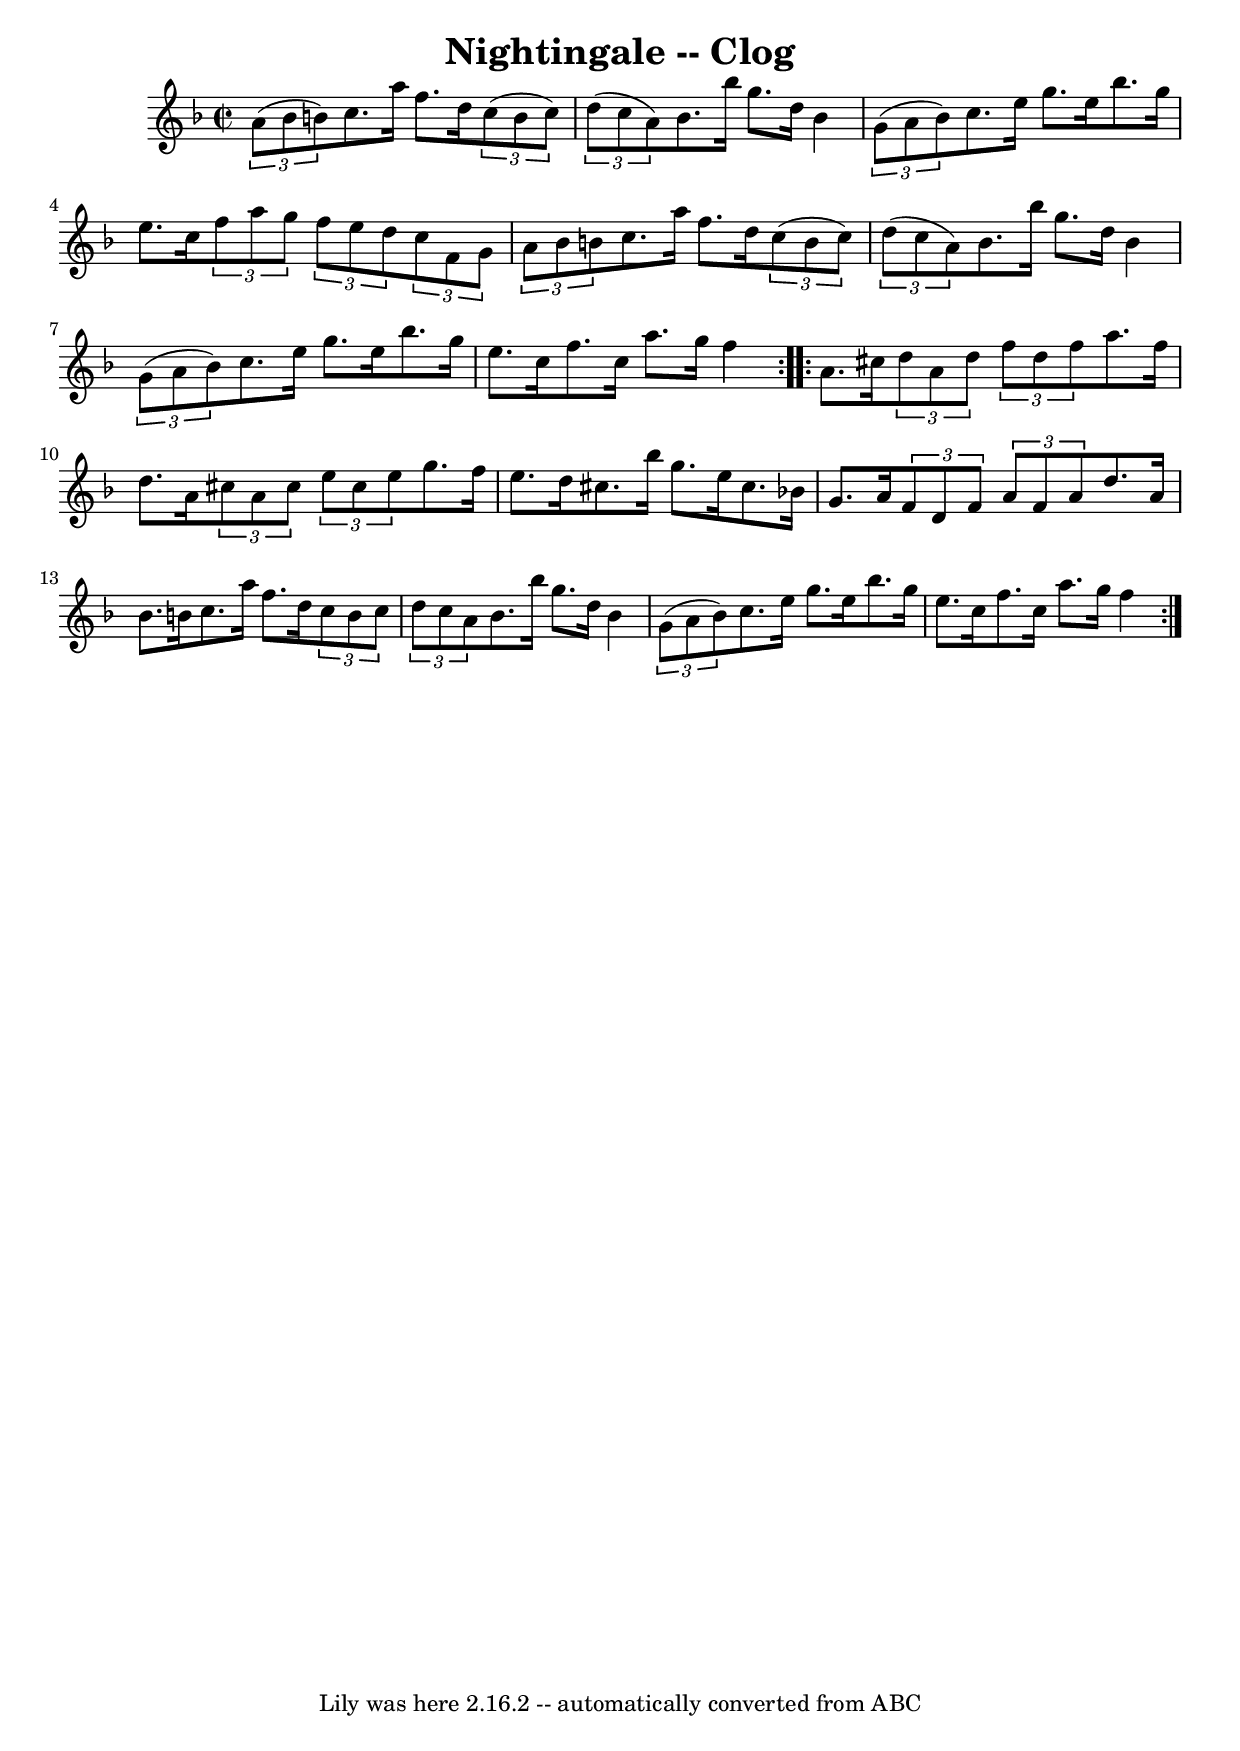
\version "2.16.2"
\include "Mammoth.ily"
\header {
  %% book = "Ryan's Mammoth Collection"
  crossRefNumber = "1"
  footnotes = ""
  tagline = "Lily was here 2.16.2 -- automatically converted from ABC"
  title = "Nightingale -- Clog"

}
voicedefault =  {



  \repeat volta 2 {

    \override Staff.TimeSignature #'style = #'C
    \time 2/2 
    \key f \major   \times 2/3 { a'8 (bes'8 b'8) 
			       } |
    
    c''8. a''16 f''8. d''16    \times 2/3 { c''8 (b'8 c''8) 
					  } 
    \times 2/3 { d''8 (c''8 a'8) 
	       } |
    bes'8. bes''16    
    g''8. d''16 bes'4    \times 2/3 { g'8 (a'8 bes'8) 
				    } |
    
    c''8. e''16 g''8. e''16 bes''8. g''16 e''8. c''16  
    |
    \times 2/3 { f''8 a''8 g''8  
	       } \times 2/3 { f''8 e''8    
			      d''8  
			    } \times 2/3 { c''8 f'8 g'8  
					 } \times 2/3 { a'8 bes'8 b'8 
							
						      } |
    c''8. a''16 f''8. d''16    \times 2/3 { c''8 (b'8 
					    c''8) 
					  }   \times 2/3 { d''8 (c''8 a'8) 
							 } |
    bes'8.    
    bes''16 g''8. d''16 bes'4    \times 2/3 { g'8 (a'8 bes'8) 
					    } 
    |
    c''8. e''16 g''8. e''16 bes''8. g''16 e''8.    
    c''16  |
    f''8. c''16 a''8. g''16 f''4  
  }     

  \repeat volta 2 {
    a'8. cis''16  |
    \times 2/3 { d''8 a'8    
		 d''8  
	       } \times 2/3 { f''8 d''8 f''8  
			    } a''8. f''16 d''8.    
    a'16  |
    \times 2/3 { cis''8 a'8 cis''8  
	       } \times 2/3 { e''8    
			      cis''8 e''8  
			    } g''8. f''16 e''8. d''16  |
    cis''8.    
    bes''16 g''8. e''16 cis''8. bes'!16 g'8. a'16  |
    
    \times 2/3 { f'8 d'8 f'8  
	       } \times 2/3 { a'8 f'8 a'8  
			    } d''8. 
    a'16 bes'8. b'16  |
    c''8. a''16 f''8. d''16    
    \times 2/3 { c''8 b'8 c''8  
	       } \times 2/3 { d''8 c''8 a'8  
			    } 
    |
    bes'8. bes''16 g''8. d''16 bes'4    \times 2/3 { g'8 (
						     a'8 bes'8) 
						   } |
    c''8. e''16 g''8. e''16 bes''8.   
    g''16 e''8. c''16  |
    f''8. c''16 a''8. g''16 f''4  

  }   

}

\score{
  <<

    \context Staff="default"
    {
      \voicedefault 
      
    }

  >>
  \layout {
    
  }
  \midi {
  }

}
